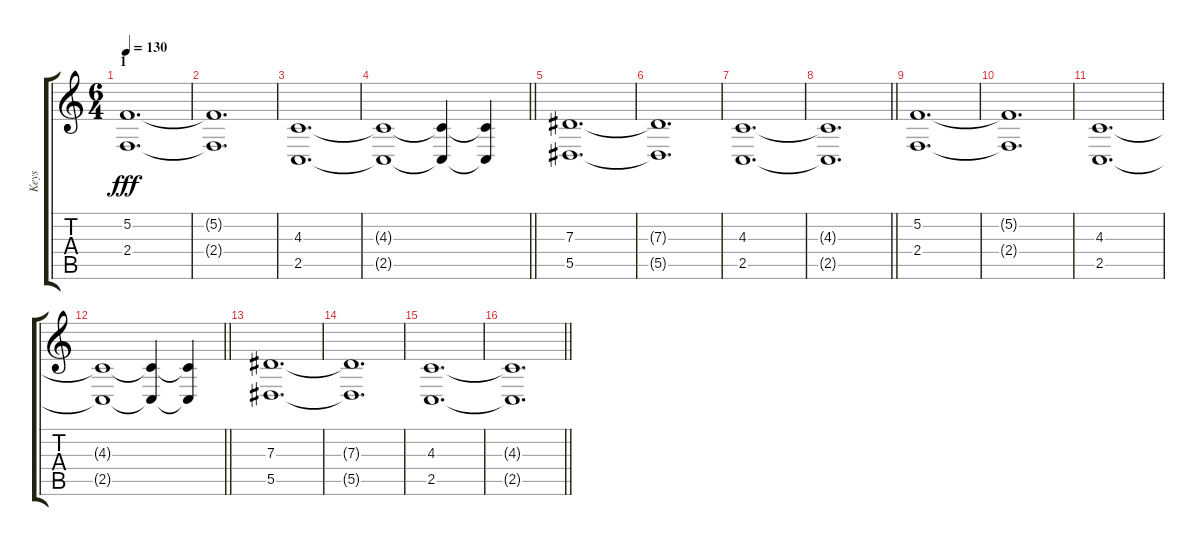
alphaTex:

\track ("Keys" "Keys") {instrument flute}
\staff {score tabs}
\tuning (F4 C4 Ab3 Eb3 Bb2 F2) {hide}
\ts (6 4)
\section ("" "1")
\tempo 130
\clef g2
\ks c
(5.2 2.4).1{d dy fff instrument flute} |
(5.2{t} 2.4{t}).1{d} |
(4.3 2.5).1{d} |
\barLineRight lightlight
(4.3{t} 2.5{t}).1 (4.3{t} 2.5{t}).4 (4.3{t} 2.5{t}).4 |
(7.3 5.5).1{d} |
(7.3{t} 5.5{t}).1{d} |
(4.3 2.5).1{d} |
\barLineRight lightlight
(4.3{t} 2.5{t}).1{d} |
(5.2 2.4).1{d} |
(5.2{t} 2.4{t}).1{d} |
(4.3 2.5).1{d} |
\barLineRight lightlight
(4.3{t} 2.5{t}).1 (4.3{t} 2.5{t}).4 (4.3{t} 2.5{t}).4 |
(7.3 5.5).1{d} |
(7.3{t} 5.5{t}).1{d} |
(4.3 2.5).1{d} |
\barLineRight lightlight
(4.3{t} 2.5{t}).1{d}
